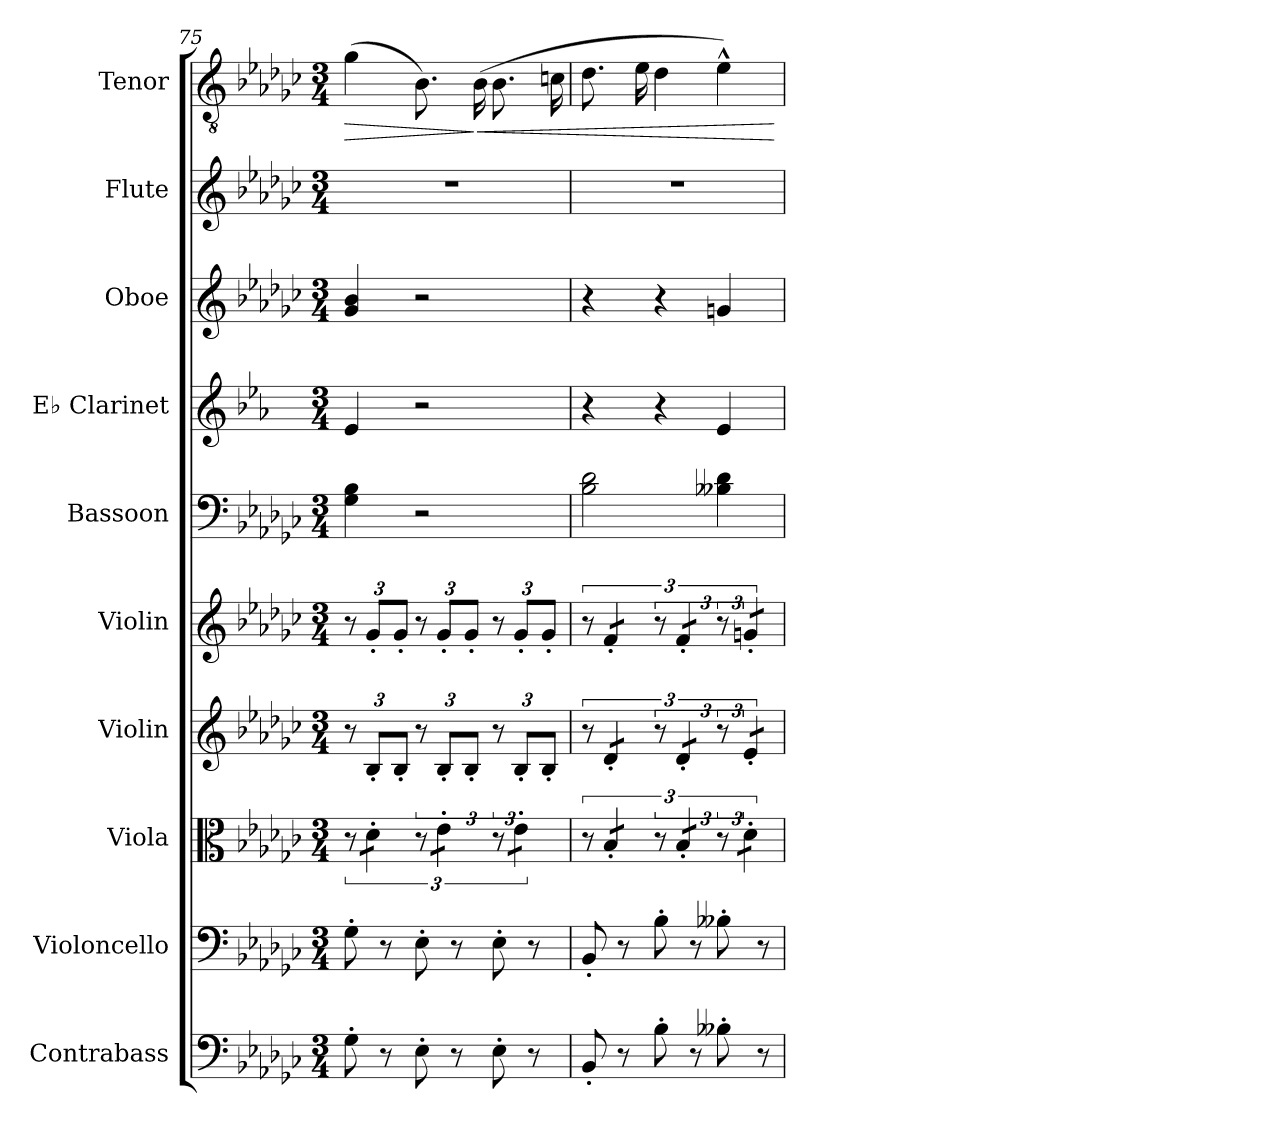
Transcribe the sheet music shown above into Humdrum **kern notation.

**kern	**kern	**kern	**kern	**kern	**kern	**kern	**kern	**kern	**kern	**dynam
*part10	*part9	*part8	*part7	*part6	*part5	*part4	*part3	*part2	*part1	*part1
*staff10	*staff9	*staff8	*staff7	*staff6	*staff5	*staff4	*staff3	*staff2	*staff1	*staff1
*I"Contrabass	*I"Violoncello	*I"Viola	*I"Violin	*I"Violin	*I"Bassoon	*I"E♭ Clarinet	*I"Oboe	*I"Flute	*I"Tenor	*
*I'Cb.	*I'Vc.	*I'Vla.	*I'Vln.	*I'Vln.	*I'Bsn.	*I'E♭ Cl.	*I'Ob.	*I'Fl.	*I'T.	*
*clefF4	*clefF4	*clefC3	*clefG2	*clefG2	*clefF4	*clefG2	*clefG2	*clefG2	*clefGv2	*
*ITrd7c12	*	*	*	*	*	*ITrd-2c-3	*	*	*	*
*k[b-e-a-d-g-c-]	*k[b-e-a-d-g-c-]	*k[b-e-a-d-g-c-]	*k[b-e-a-d-g-c-]	*k[b-e-a-d-g-c-]	*k[b-e-a-d-g-c-]	*k[b-e-a-d-g-c-]	*k[b-e-a-d-g-c-]	*k[b-e-a-d-g-c-]	*k[b-e-a-d-g-c-]	*
*M3/4	*M3/4	*M3/4	*M3/4	*M3/4	*M3/4	*M3/4	*M3/4	*M3/4	*M3/4	*
*	*	*	*Xbrackettup	*Xbrackettup	*	*	*	*	*	*
=75	=75	=75	=75	=75	=75	=75	=75	=75	=75	=75
!	!	!	!	!	!	!	!	!	!	!LO:HP:b
8GG-'\	8G-'\	12r	12r	12r	4G-\ 4B-\	4g-/	4g-/ 4b-/	2.r	(4g-\	>
*	*	*tremolo	*	*	*	*	*	*	*	*
.	.	12d-'\L	12B-'/L	12g-'/L	.	.	.	.	.	.
8r	8r	.	.	.	.	.	.	.	.	.
.	.	12d-'\J	12B-'/J	12g-'/J	.	.	.	.	.	.
8EE-'\	8E-'\	12r	12r	12r	2r	2r	2r	.	8.B-\)	.
.	.	12e-'\L	12B-'/L	12g-'/L	.	.	.	.	.	.
8r	8r	.	.	.	.	.	.	.	.	.
.	.	12e-'\J	12B-'/J	12g-'/J	.	.	.	.	.	.
!	!	!	!	!	!	!	!	!	!	!LO:HP:n=1:b
.	.	.	.	.	.	.	.	.	(16B-\	] <
8EE-'\	8E-'\	12r	12r	12r	.	.	.	.	8.B-\	.
.	.	12e-'\L	12B-'/L	12g-'/L	.	.	.	.	.	.
8r	8r	.	.	.	.	.	.	.	.	.
.	.	12e-'\J	12B-'/J	12g-'/J	.	.	.	.	.	.
.	.	.	.	.	.	.	.	.	16cn\	.
=76	=76	=76	=76	=76	=76	=76	=76	=76	=76	=76
*	*	*	*brackettup	*brackettup	*	*	*	*	*	*
8BBB-'/	8BB-'/	12r	12r	12r	2B-\ 2d-\	4r	4r	2.r	8.d-\	.
*	*	*	*tremolo	*	*	*	*	*	*	*
*	*	*	*	*tremolo	*	*	*	*	*	*
.	.	12B-'/L	12d-'/L	12f'/L	.	.	.	.	.	.
8r	8r	.	.	.	.	.	.	.	.	.
.	.	12B-'/J	12d-'/J	12f'/J	.	.	.	.	.	.
.	.	.	.	.	.	.	.	.	16e-\	.
8BB-'\	8B-'\	12r	12r	12r	.	4r	4r	.	4d-\	.
.	.	12B-'/L	12d-'/L	12f'/L	.	.	.	.	.	.
8r	8r	.	.	.	.	.	.	.	.	.
.	.	12B-'/J	12d-'/J	12f'/J	.	.	.	.	.	.
8BB--X'\	8B--X'\	12r	12r	12r	4B--X\ 4d-\	4g-/	4gn/	.	4e-^^\)	.
.	.	12d-'\L	12e-'/L	12gn'/L	.	.	.	.	.	.
8r	8r	.	.	.	.	.	.	.	.	.
.	.	12d-'\J	12e-'/J	12gn'/J	.	.	.	.	.	.
*	*	*	*	*Xtremolo	*	*	*	*	*	*
*	*	*	*Xtremolo	*	*	*	*	*	*	*
*	*	*Xtremolo	*	*	*	*	*	*	*	*
.	.	.	.	.	.	.	.	.	.	[
=	=	=	=	=	=	=	=	=	=	=
*-	*-	*-	*-	*-	*-	*-	*-	*-	*-	*-
